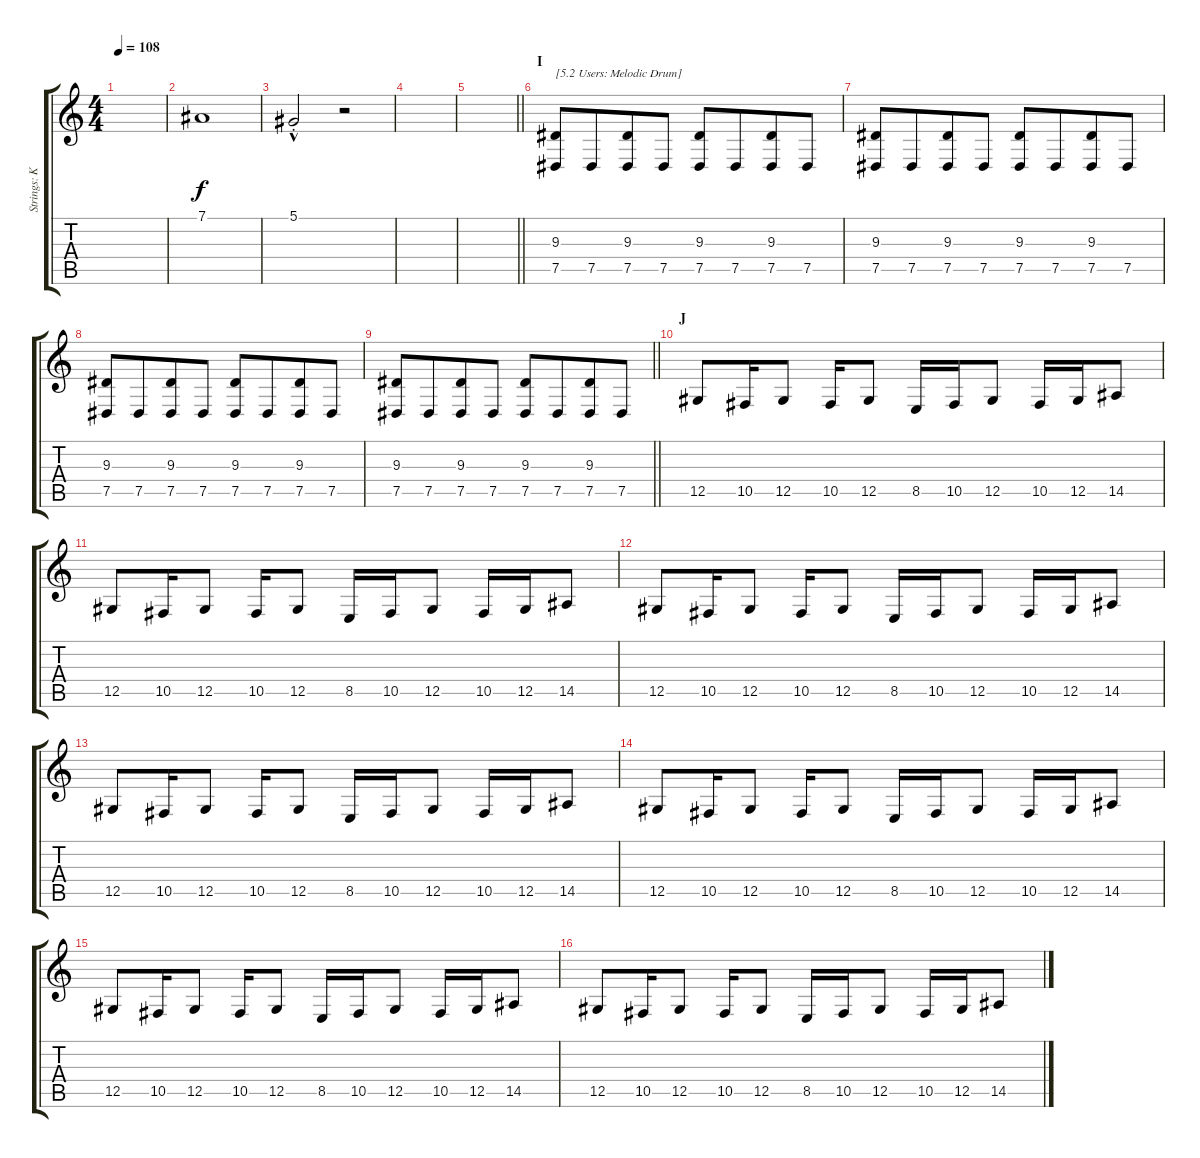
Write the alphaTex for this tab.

\track ("Strings: Kai" "Strings: K") {instrument synthstrings1}
\staff {score tabs}
\tuning (Eb4 Bb3 Gb3 Db3 Ab2 Eb2) {hide}
\ts (4 4)
\tempo 108
\clef g2
\ks c
|
7.1.1 |
5.1{hac st}.2 r.2 |
|
\barLineRight lightlight
|
\section ("" "I")
(9.3 7.5).8{txt "[5.2 Users: Melodic Drum]" instrument melodictom} 7.5.8{beam merge} (9.3 7.5).8 7.5.8 (9.3 7.5).8 7.5.8{beam merge} (9.3 7.5).8 7.5.8 |
(9.3 7.5).8 7.5.8{beam merge} (9.3 7.5).8 7.5.8 (9.3 7.5).8 7.5.8{beam merge} (9.3 7.5).8 7.5.8 |
(9.3 7.5).8 7.5.8{beam merge} (9.3 7.5).8 7.5.8 (9.3 7.5).8 7.5.8{beam merge} (9.3 7.5).8 7.5.8 |
\barLineRight lightlight
(9.3 7.5).8 7.5.8{beam merge} (9.3 7.5).8 7.5.8 (9.3 7.5).8 7.5.8{beam merge} (9.3 7.5).8 7.5.8 |
\section ("" "J")
12.5.8 10.5.16 12.5.8 10.5.16 12.5.8 8.5.16 10.5.16 12.5.8 10.5.16 12.5.16 14.5.8 |
12.5.8 10.5.16 12.5.8 10.5.16 12.5.8 8.5.16 10.5.16 12.5.8 10.5.16 12.5.16 14.5.8 |
12.5.8 10.5.16 12.5.8 10.5.16 12.5.8 8.5.16 10.5.16 12.5.8 10.5.16 12.5.16 14.5.8 |
12.5.8 10.5.16 12.5.8 10.5.16 12.5.8 8.5.16 10.5.16 12.5.8 10.5.16 12.5.16 14.5.8 |
12.5.8 10.5.16 12.5.8 10.5.16 12.5.8 8.5.16 10.5.16 12.5.8 10.5.16 12.5.16 14.5.8 |
12.5.8 10.5.16 12.5.8 10.5.16 12.5.8 8.5.16 10.5.16 12.5.8 10.5.16 12.5.16 14.5.8 |
12.5.8 10.5.16 12.5.8 10.5.16 12.5.8 8.5.16 10.5.16 12.5.8 10.5.16 12.5.16 14.5.8
